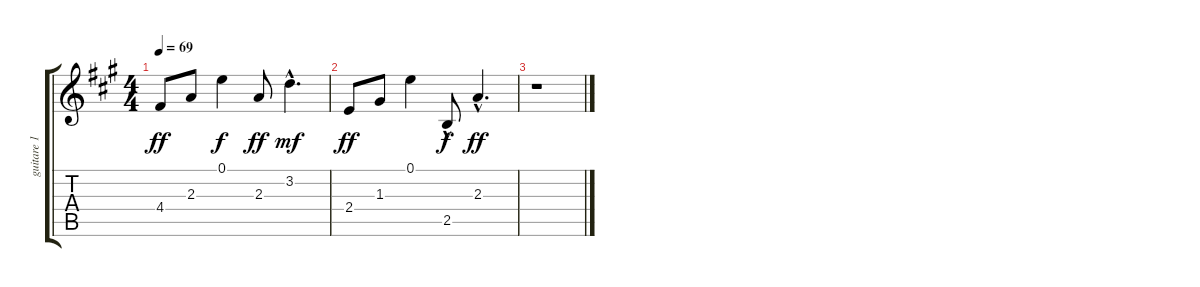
\track ("guitare 1" "guitare 1") {instrument electricguitarclean}
\staff {score tabs}
\tuning (E4 B3 G3 D3 A2 E2) {hide}
\ts (4 4)
\tempo 69
\clef g2
\ks f#minor
4.4.8{dy ff} 2.3.8 0.1.4{dy f} 2.3.8{dy ff} 3.2{hac}.4{d dy mf} |
2.4.8{dy ff} 1.3.8 0.1.4 2.5{hac}.8{dy f} 2.3{hac}.4{d dy ff} |
r.1
